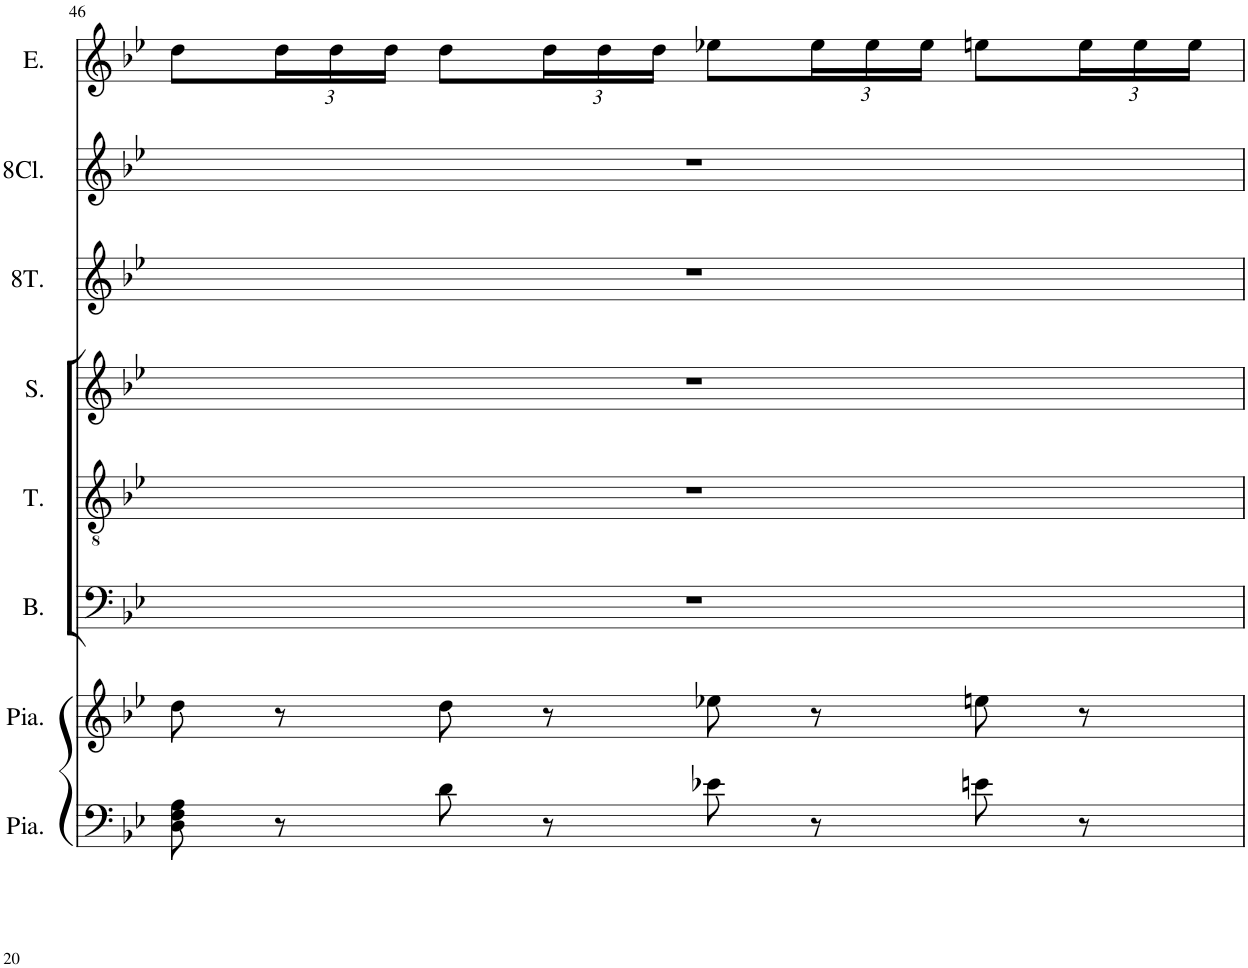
**kern	**kern	**kern	**kern	**kern	**kern	**kern	**kern
*part8	*part7	*part6	*part5	*part4	*part3	*part2	*part1
*staff8	*staff7	*staff6	*staff5	*staff4	*staff3	*staff2	*staff1
*I"Piano	*I"Piano	*I"Basses	*I"Ténors	*I"Sopranis	*I"8JF tambours	*I"8JF trompettes	*I"Emma
*I'Pia.	*I'Pia.	*I'B.	*I'T.	*I'S.	*I'8T.	*	*I'E.
!!LO:PB:g=z
*clefF4	*clefG2	*clefF4	*clefGv2	*clefG2	*clefG2	*clefG2	*clefG2
*	*Trd1c2	*	*	*	*	*Trd1c2	*Trd1c2
*k[b-e-]	*k[b-e-]	*k[b-e-]	*k[b-e-]	*k[b-e-]	*k[b-e-]	*k[b-e-]	*k[b-e-]
*M4/4	*M4/4	*M4/4	*M4/4	*M4/4	*M4/4	*M4/4	*M4/4
*met(c)	*met(c)	*met(c)	*met(c)	*met(c)	*met(c)	*met(c)	*met(c)
=46	=46	=46	=46	=46	=46	=46	=46
8D\ 8F\ 8A\	8dd\	1r	1r	1r	1r	1r	8dd\L
*	*	*	*	*	*	*	*Xbrackettup
8r	8r	.	.	.	.	.	24dd\L
.	.	.	.	.	.	.	24dd\
.	.	.	.	.	.	.	24dd\JJ
8d\	8dd\	.	.	.	.	.	8dd\L
8r	8r	.	.	.	.	.	24dd\L
.	.	.	.	.	.	.	24dd\
.	.	.	.	.	.	.	24dd\JJ
8e-X\	8ee-X\	.	.	.	.	.	8ee-X\L
8r	8r	.	.	.	.	.	24ee-\L
.	.	.	.	.	.	.	24ee-\
.	.	.	.	.	.	.	24ee-\JJ
8en\	8een\	.	.	.	.	.	8een\L
8r	8r	.	.	.	.	.	24ee\L
.	.	.	.	.	.	.	24ee\
.	.	.	.	.	.	.	24ee\JJ
=	=	=	=	=	=	=	=
*-	*-	*-	*-	*-	*-	*-	*-
